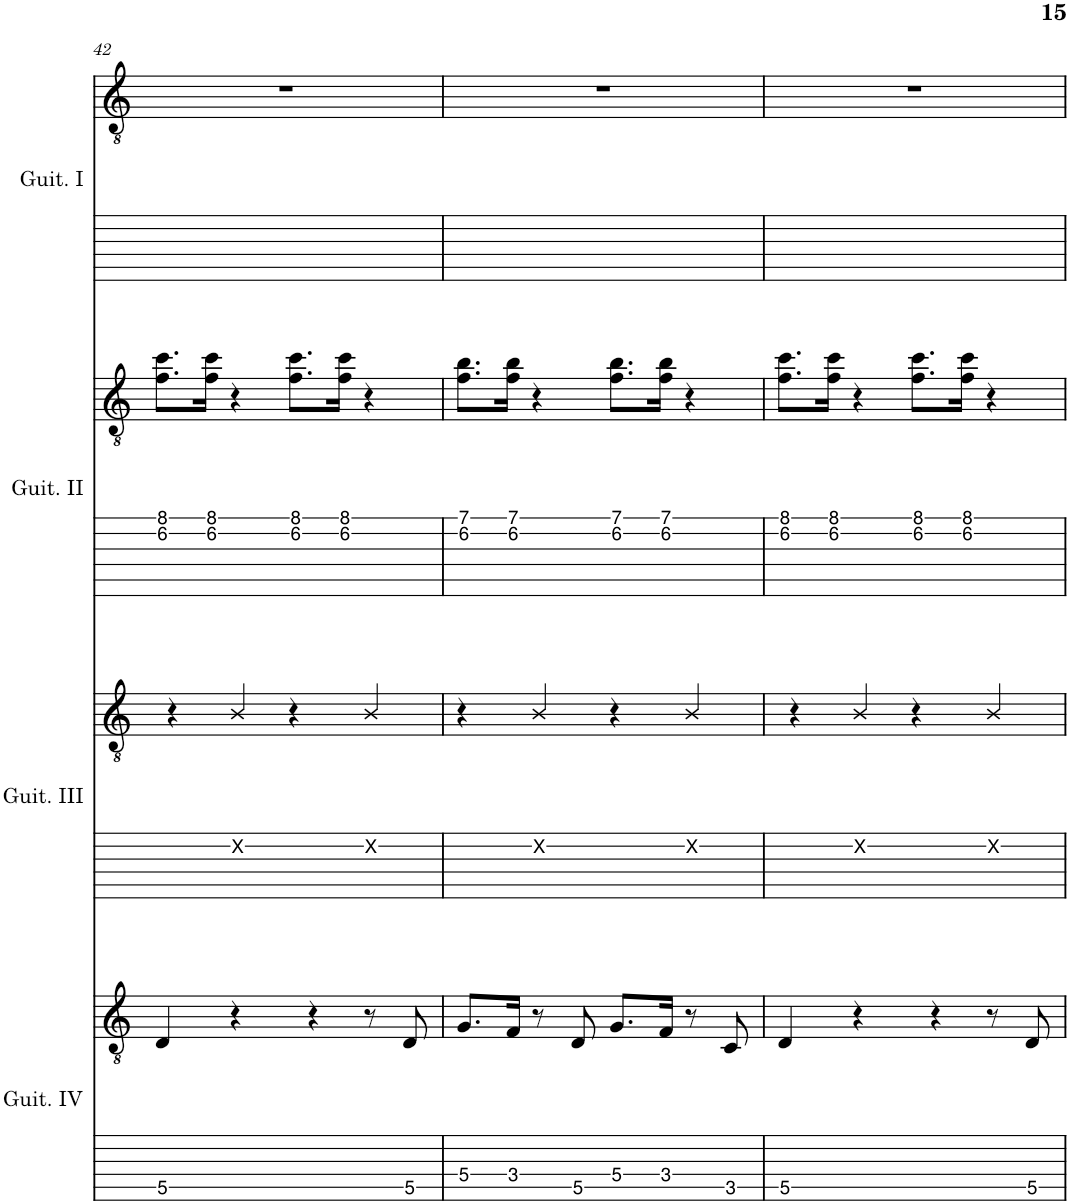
**kern	**kern	**kern	**kern	**kern	**kern	**kern	**kern
*part4	*part4	*part3	*part3	*part2	*part2	*part1	*part1
*staff8	*staff7	*staff6	*staff5	*staff4	*staff3	*staff2	*staff1
*I"Guitarra IV	*	*I"Guitarra III	*	*I"Guitarra II	*	*I"Guitarra I	*
*I'Guit. IV	*	*I'Guit. III	*	*I'Guit. II	*	*I'Guit. I	*
!!LO:PB:g=z
*	*clefGv2	*	*clefGv2	*	*clefGv2	*	*clefGv2
*k[]	*k[]	*k[]	*k[]	*k[]	*k[]	*k[]	*k[]
*M4/4	*M4/4	*M4/4	*M4/4	*M4/4	*M4/4	*M4/4	*M4/4
=42	=42	=42	=42	=42	=42	=42	=42
4D	4D/	4r	4r	8.f\ 8.cc\L	8.f\ 8.cc\L	1r	1r
.	.	.	.	16f\ 16cc\Jk	16f\ 16cc\Jk	.	.
4r	4r	4B	4B/	4r	4r	.	.
4r	4r	4r	4r	8.f\ 8.cc\L	8.f\ 8.cc\L	.	.
.	.	.	.	16f\ 16cc\Jk	16f\ 16cc\Jk	.	.
8r	8r	4B	4B/	4r	4r	.	.
8D	8D/	.	.	.	.	.	.
=43	=43	=43	=43	=43	=43	=43	=43
8.GL	8.G/L	4r	4r	8.f\ 8.b\L	8.f\ 8.b\L	1r	1r
16FJk	16F/Jk	.	.	16f\ 16b\Jk	16f\ 16b\Jk	.	.
8r	8r	4B	4B/	4r	4r	.	.
8D	8D/	.	.	.	.	.	.
8.GL	8.G/L	4r	4r	8.f\ 8.b\L	8.f\ 8.b\L	.	.
16FJk	16F/Jk	.	.	16f\ 16b\Jk	16f\ 16b\Jk	.	.
8r	8r	4B	4B/	4r	4r	.	.
8C	8C/	.	.	.	.	.	.
=44	=44	=44	=44	=44	=44	=44	=44
4D	4D/	4r	4r	8.f\ 8.cc\L	8.f\ 8.cc\L	1r	1r
.	.	.	.	16f\ 16cc\Jk	16f\ 16cc\Jk	.	.
4r	4r	4B	4B/	4r	4r	.	.
4r	4r	4r	4r	8.f\ 8.cc\L	8.f\ 8.cc\L	.	.
.	.	.	.	16f\ 16cc\Jk	16f\ 16cc\Jk	.	.
8r	8r	4B	4B/	4r	4r	.	.
8D	8D/	.	.	.	.	.	.
=	=	=	=	=	=	=	=
*-	*-	*-	*-	*-	*-	*-	*-
